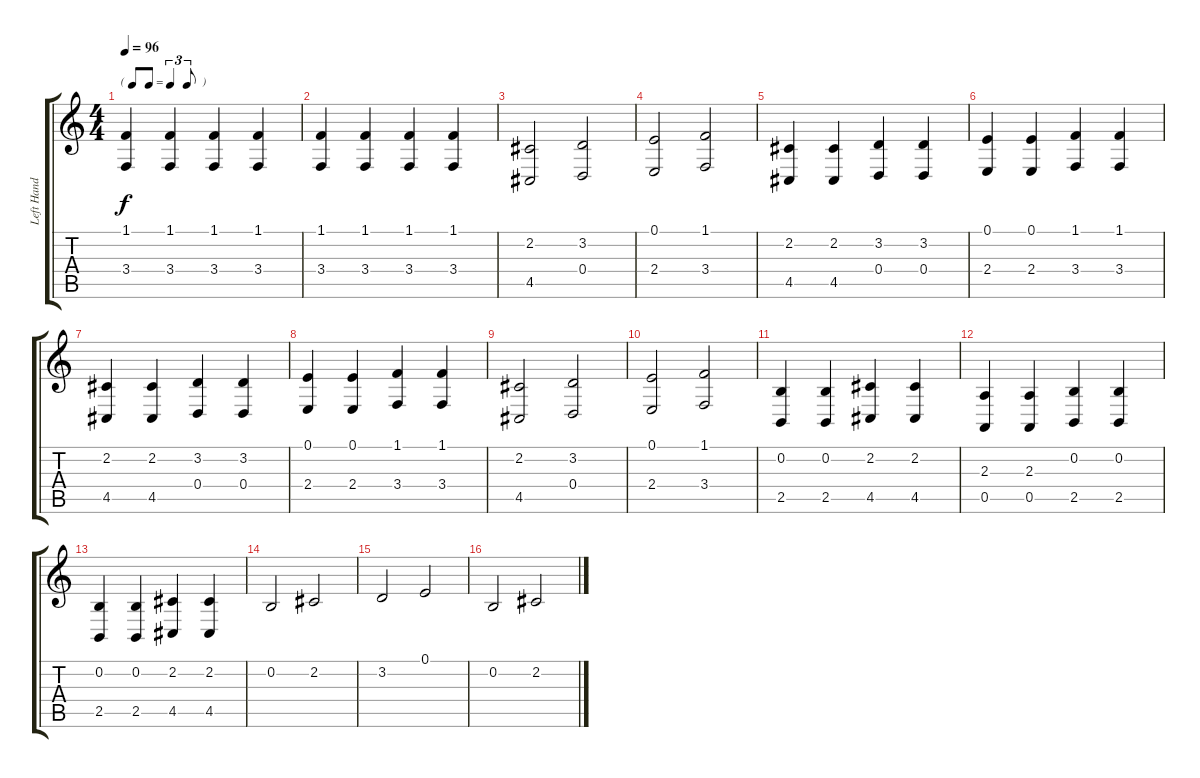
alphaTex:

\track ("Left Hand" "Left Hand") {instrument acousticgrandpiano}
\staff {score tabs}
\tuning (E4 B3 G3 D3 A2 E2) {hide}
\ts (4 4)
\tf triplet8th
\tempo 96
\clef g2
\ks c
(1.1 3.4).4{dy f} (1.1 3.4).4 (1.1 3.4).4 (1.1 3.4).4 |
(1.1 3.4).4 (1.1 3.4).4 (1.1 3.4).4 (1.1 3.4).4 |
(2.2 4.5).2 (3.2 0.4).2 |
(0.1 2.4).2 (1.1 3.4).2 |
(2.2 4.5).4 (2.2 4.5).4 (3.2 0.4).4 (3.2 0.4).4 |
(0.1 2.4).4 (0.1 2.4).4 (1.1 3.4).4 (1.1 3.4).4 |
(2.2 4.5).4 (2.2 4.5).4 (3.2 0.4).4 (3.2 0.4).4 |
(0.1 2.4).4 (0.1 2.4).4 (1.1 3.4).4 (1.1 3.4).4 |
(2.2 4.5).2 (3.2 0.4).2 |
(0.1 2.4).2 (1.1 3.4).2 |
(0.2 2.5).4 (0.2 2.5).4 (2.2 4.5).4 (2.2 4.5).4 |
(2.3 0.5).4 (2.3 0.5).4 (0.2 2.5).4 (0.2 2.5).4 |
(0.2 2.5).4 (0.2 2.5).4 (2.2 4.5).4 (2.2 4.5).4 |
0.2.2 2.2.2 |
3.2.2 0.1.2 |
0.2.2 2.2.2
